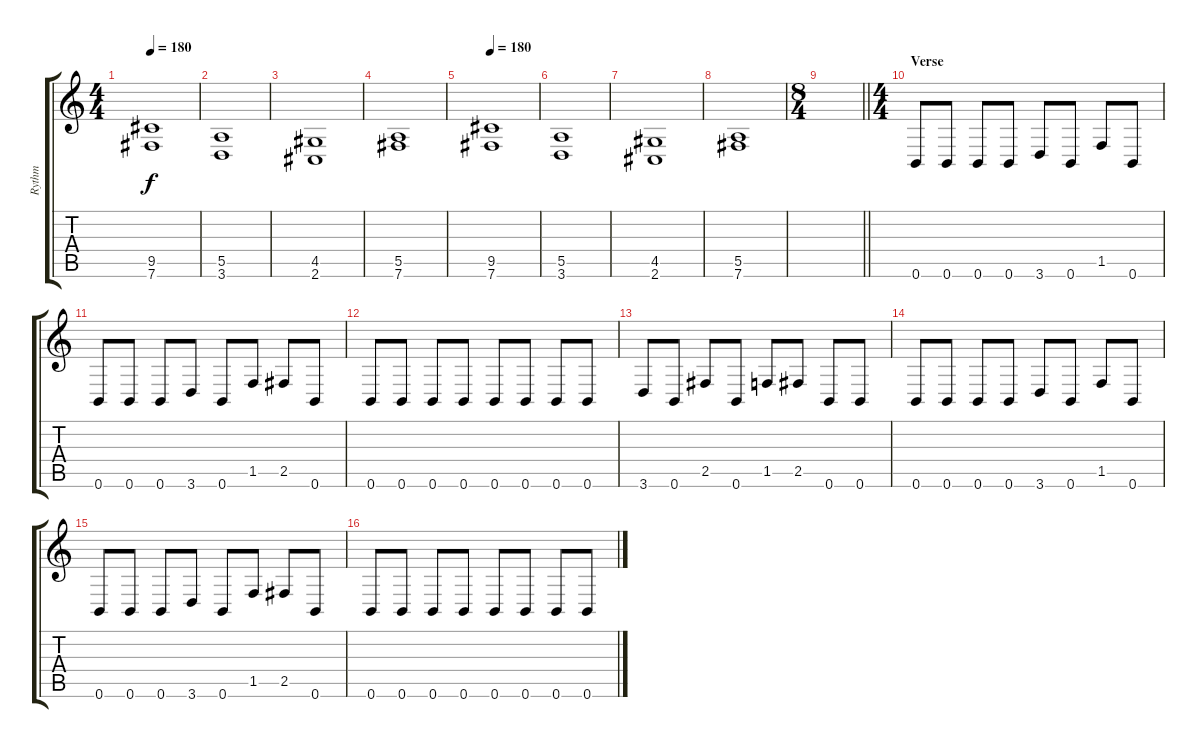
\track ("Rythm" "Rythm") {instrument distortionguitar}
\staff {score tabs}
\tuning (B3 Gb3 D3 A2 E2 B1) {hide}
\ts (4 4)
\tempo 180
\clef g2
\ks c
(9.5 7.6).1{dy f} |
(5.5 3.6).1 |
(4.5 2.6).1 |
(5.5 7.6).1 |
\tempo 180
(9.5 7.6).1 |
(5.5 3.6).1 |
(4.5 2.6).1 |
(5.5 7.6).1 |
\ts (8 4)
\barLineRight lightlight
|
\ts (4 4)
\section ("" "Verse")
0.6.8 0.6.8 0.6.8 0.6.8 3.6.8 0.6.8 1.5.8 0.6.8 |
0.6.8 0.6.8 0.6.8 3.6.8 0.6.8 1.5.8 2.5.8 0.6.8 |
0.6.8 0.6.8 0.6.8 0.6.8 0.6.8 0.6.8 0.6.8 0.6.8 |
3.6.8 0.6.8 2.5.8 0.6.8 1.5.8 2.5.8 0.6.8 0.6.8 |
0.6.8 0.6.8 0.6.8 0.6.8 3.6.8 0.6.8 1.5.8 0.6.8 |
0.6.8 0.6.8 0.6.8 3.6.8 0.6.8 1.5.8 2.5.8 0.6.8 |
0.6.8 0.6.8 0.6.8 0.6.8 0.6.8 0.6.8 0.6.8 0.6.8
